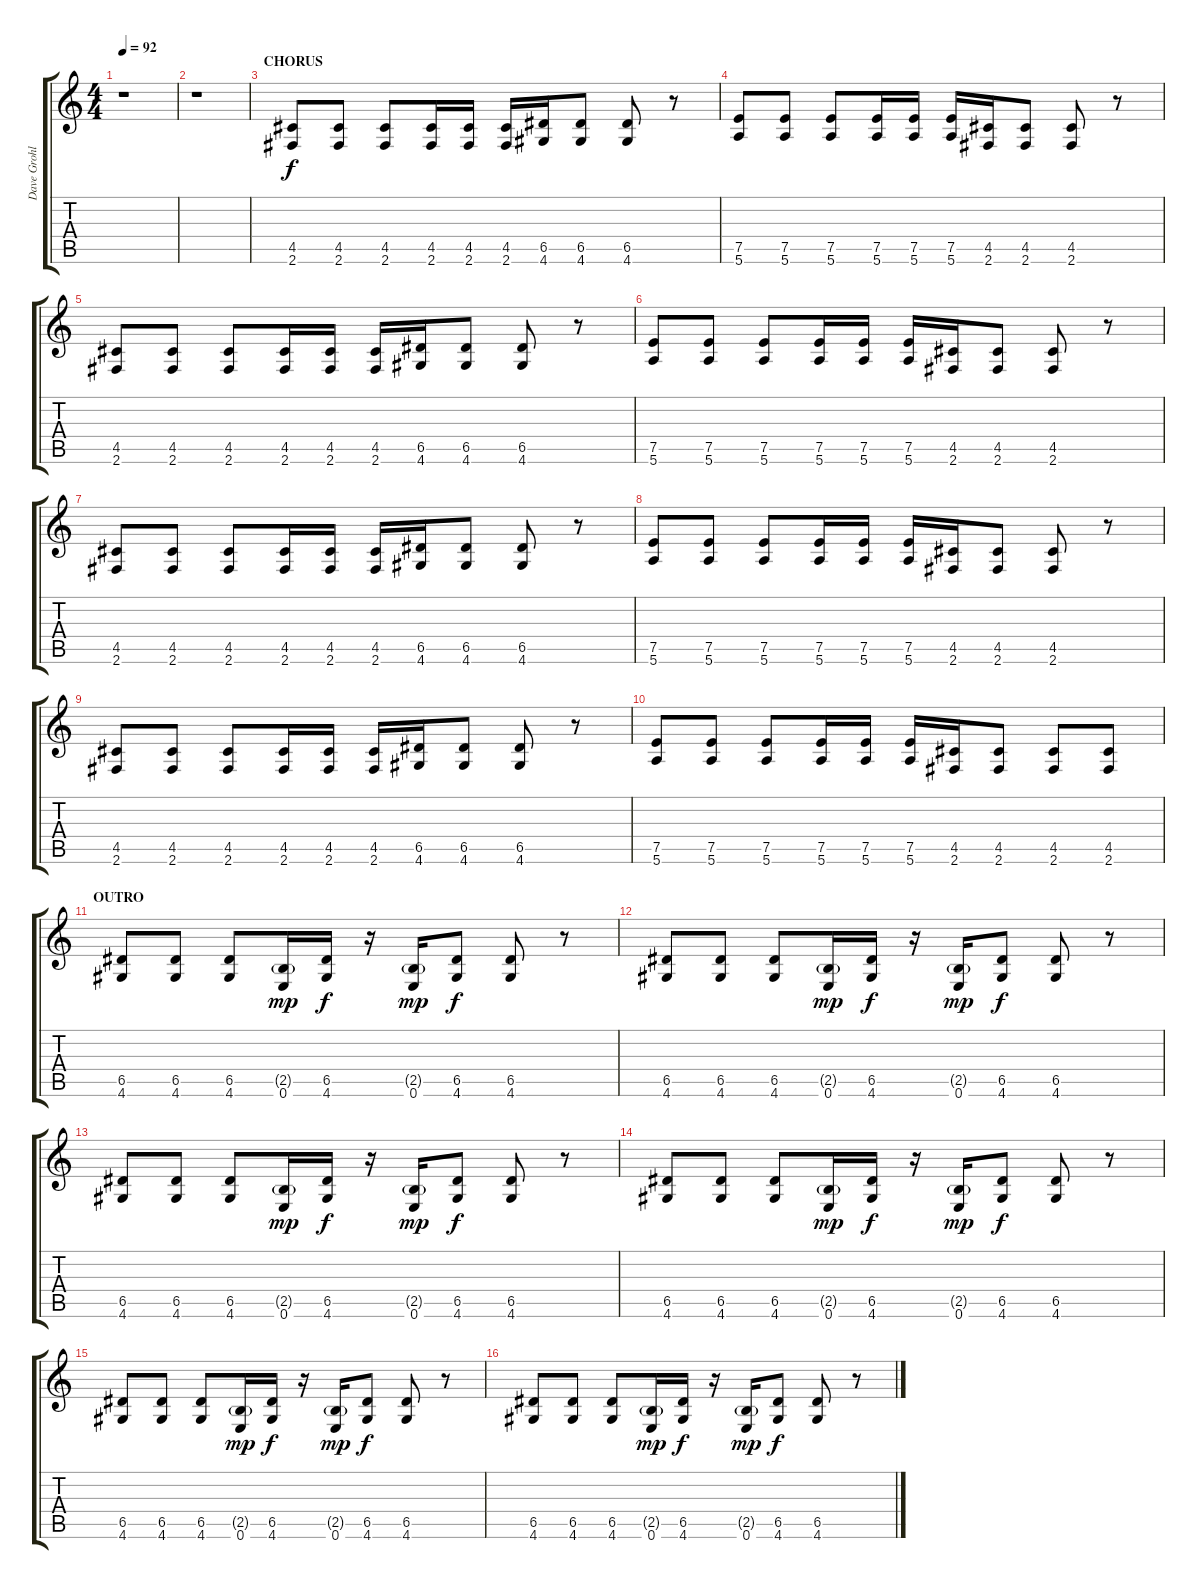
\track ("Dave Grohl (Guitar)" "Dave Grohl") {instrument overdrivenguitar}
\staff {score tabs}
\tuning (E4 B3 G3 D3 A2 E2) {hide}
\ts (4 4)
\tempo 92
\clef g2
\ks c
r.1{dy f} |
r.1 |
\section ("" "CHORUS")
(4.5 2.6).8{volume 14} (4.5 2.6).8 (4.5 2.6).8 (4.5 2.6).16 (4.5 2.6).16 (4.5 2.6).16 (6.5 4.6).16 (6.5 4.6).8 (6.5 4.6).8 r.8 |
(7.5 5.6).8 (7.5 5.6).8 (7.5 5.6).8 (7.5 5.6).16 (7.5 5.6).16 (7.5 5.6).16 (4.5 2.6).16 (4.5 2.6).8 (4.5 2.6).8 r.8 |
(4.5 2.6).8 (4.5 2.6).8 (4.5 2.6).8 (4.5 2.6).16 (4.5 2.6).16 (4.5 2.6).16 (6.5 4.6).16 (6.5 4.6).8 (6.5 4.6).8 r.8 |
(7.5 5.6).8 (7.5 5.6).8 (7.5 5.6).8 (7.5 5.6).16 (7.5 5.6).16 (7.5 5.6).16 (4.5 2.6).16 (4.5 2.6).8 (4.5 2.6).8 r.8 |
(4.5 2.6).8 (4.5 2.6).8 (4.5 2.6).8 (4.5 2.6).16 (4.5 2.6).16 (4.5 2.6).16 (6.5 4.6).16 (6.5 4.6).8 (6.5 4.6).8 r.8 |
(7.5 5.6).8 (7.5 5.6).8 (7.5 5.6).8 (7.5 5.6).16 (7.5 5.6).16 (7.5 5.6).16 (4.5 2.6).16 (4.5 2.6).8 (4.5 2.6).8 r.8 |
(4.5 2.6).8 (4.5 2.6).8 (4.5 2.6).8 (4.5 2.6).16 (4.5 2.6).16 (4.5 2.6).16 (6.5 4.6).16 (6.5 4.6).8 (6.5 4.6).8 r.8 |
(7.5 5.6).8 (7.5 5.6).8 (7.5 5.6).8 (7.5 5.6).16 (7.5 5.6).16 (7.5 5.6).16 (4.5 2.6).16 (4.5 2.6).8 (4.5 2.6).8 (4.5 2.6).8 |
\section ("" "OUTRO")
(6.5 4.6).8 (6.5 4.6).8 (6.5 4.6).8 (2.5{g} 0.6).16{dy mp} (6.5 4.6).16{dy f} r.16 (2.5{g} 0.6).16{dy mp} (6.5 4.6).8{dy f} (6.5 4.6).8 r.8 |
(6.5 4.6).8 (6.5 4.6).8 (6.5 4.6).8 (2.5{g} 0.6).16{dy mp} (6.5 4.6).16{dy f} r.16 (2.5{g} 0.6).16{dy mp} (6.5 4.6).8{dy f} (6.5 4.6).8 r.8 |
(6.5 4.6).8 (6.5 4.6).8 (6.5 4.6).8 (2.5{g} 0.6).16{dy mp} (6.5 4.6).16{dy f} r.16 (2.5{g} 0.6).16{dy mp} (6.5 4.6).8{dy f} (6.5 4.6).8 r.8 |
(6.5 4.6).8 (6.5 4.6).8 (6.5 4.6).8 (2.5{g} 0.6).16{dy mp} (6.5 4.6).16{dy f} r.16 (2.5{g} 0.6).16{dy mp} (6.5 4.6).8{dy f} (6.5 4.6).8 r.8 |
(6.5 4.6).8 (6.5 4.6).8 (6.5 4.6).8 (2.5{g} 0.6).16{dy mp} (6.5 4.6).16{dy f} r.16 (2.5{g} 0.6).16{dy mp} (6.5 4.6).8{dy f} (6.5 4.6).8 r.8 |
(6.5 4.6).8 (6.5 4.6).8 (6.5 4.6).8 (2.5{g} 0.6).16{dy mp} (6.5 4.6).16{dy f} r.16 (2.5{g} 0.6).16{dy mp} (6.5 4.6).8{dy f} (6.5 4.6).8 r.8
